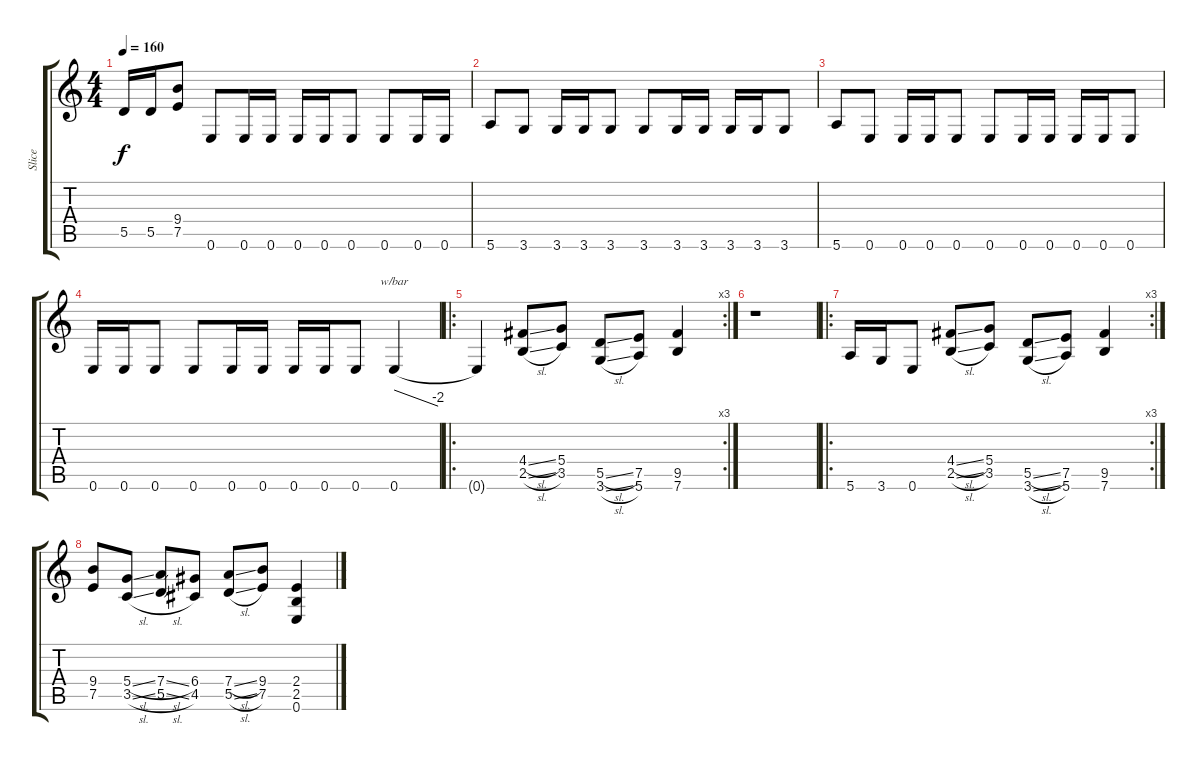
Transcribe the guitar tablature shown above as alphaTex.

\track ("Slice" "Slice") {instrument distortionguitar}
\staff {score tabs}
\tuning (E4 B3 G3 D3 A2 E2) {hide}
\ts (4 4)
\tempo 160
\clef g2
\ks c
5.5.16{dy f} 5.5.16 (9.4 7.5).8 0.6.8 0.6.16 0.6.16 0.6.16 0.6.16 0.6.8 0.6.8 0.6.16 0.6.16 |
5.6.8 3.6.8 3.6.16 3.6.16 3.6.8 3.6.8 3.6.16 3.6.16 3.6.16 3.6.16 3.6.8 |
5.6.8 0.6.8 0.6.16 0.6.16 0.6.8 0.6.8 0.6.16 0.6.16 0.6.16 0.6.16 0.6.8 |
0.6.16 0.6.16 0.6.8 0.6.8 0.6.16 0.6.16 0.6.16 0.6.16 0.6.8 0.6.4{tbe (dive default 0 0 60 -8)} |
\ro
\rc 3
0.6{t}.4 (4.4{sl} 2.5{sl}).8 (5.4 3.5).8 (5.5{sl} 3.6{sl}).8 (7.5 5.6).8 (9.5 7.6).4 |
r.1 |
\ro
\rc 3
5.6.16 3.6.16 0.6.8 (4.4{sl} 2.5{sl}).8 (5.4 3.5).8 (5.5{sl} 3.6{sl}).8 (7.5 5.6).8 (9.5 7.6).4 |
(9.4 7.5).8 (5.4{sl} 3.5{sl}).8 (7.4{sl} 5.5{sl}).8 (6.4 4.5).8 (7.4{sl} 5.5{sl}).8 (9.4 7.5).8 (2.4 2.5 0.6).4
